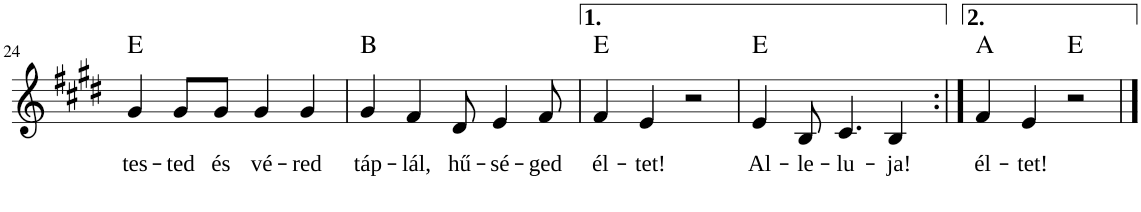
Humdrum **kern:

**kern	**text	**harte
*part1	*part1	*part1
*staff1	*staff1	*
*I"Piano	*	*
*I'Pno	*	*
!!LO:PB:g=z
*clefG2	*	*
*k[f#c#g#d#]	*	*
*M4/4	*	*
*met(c)	*	*
=24	=24	=24
!	!LO:LY:b	!
4g#/	tes-	E:maj
!	!LO:LY:b	!
8g#/L	-ted	.
!	!LO:LY:b	!
8g#/J	és	.
!	!LO:LY:b	!
4g#/	vé-	.
!	!LO:LY:b	!
4g#/	-red	.
=25	=25	=25
!	!LO:LY:b	!
4g#/	táp-	B:maj
!	!LO:LY:b	!
4f#/	-lál,	.
!	!LO:LY:b	!
8d#/	hű-	.
!	!LO:LY:b	!
4e/	-sé-	.
!	!LO:LY:b	!
8f#/	-ged	.
=26	=26	=26
!	!LO:LY:b	!
4f#/	él-	E:maj
!	!LO:LY:b	!
4e/	-tet!	.
2r	.	.
=27	=27	=27
!	!LO:LY:b	!
4e/	Al-	E:maj
!	!LO:LY:b	!
8B/	-le-	.
!	!LO:LY:b	!
4.c#/	-lu-	.
!	!LO:LY:b	!
4B/	-ja!	.
=28:|!	=28:|!	=28:|!
!	!LO:LY:b	!
4f#/	él-	A:maj
!	!LO:LY:b	!
4e/	-tet!	.
2r	.	E:maj
==	==	==
*-	*-	*-
